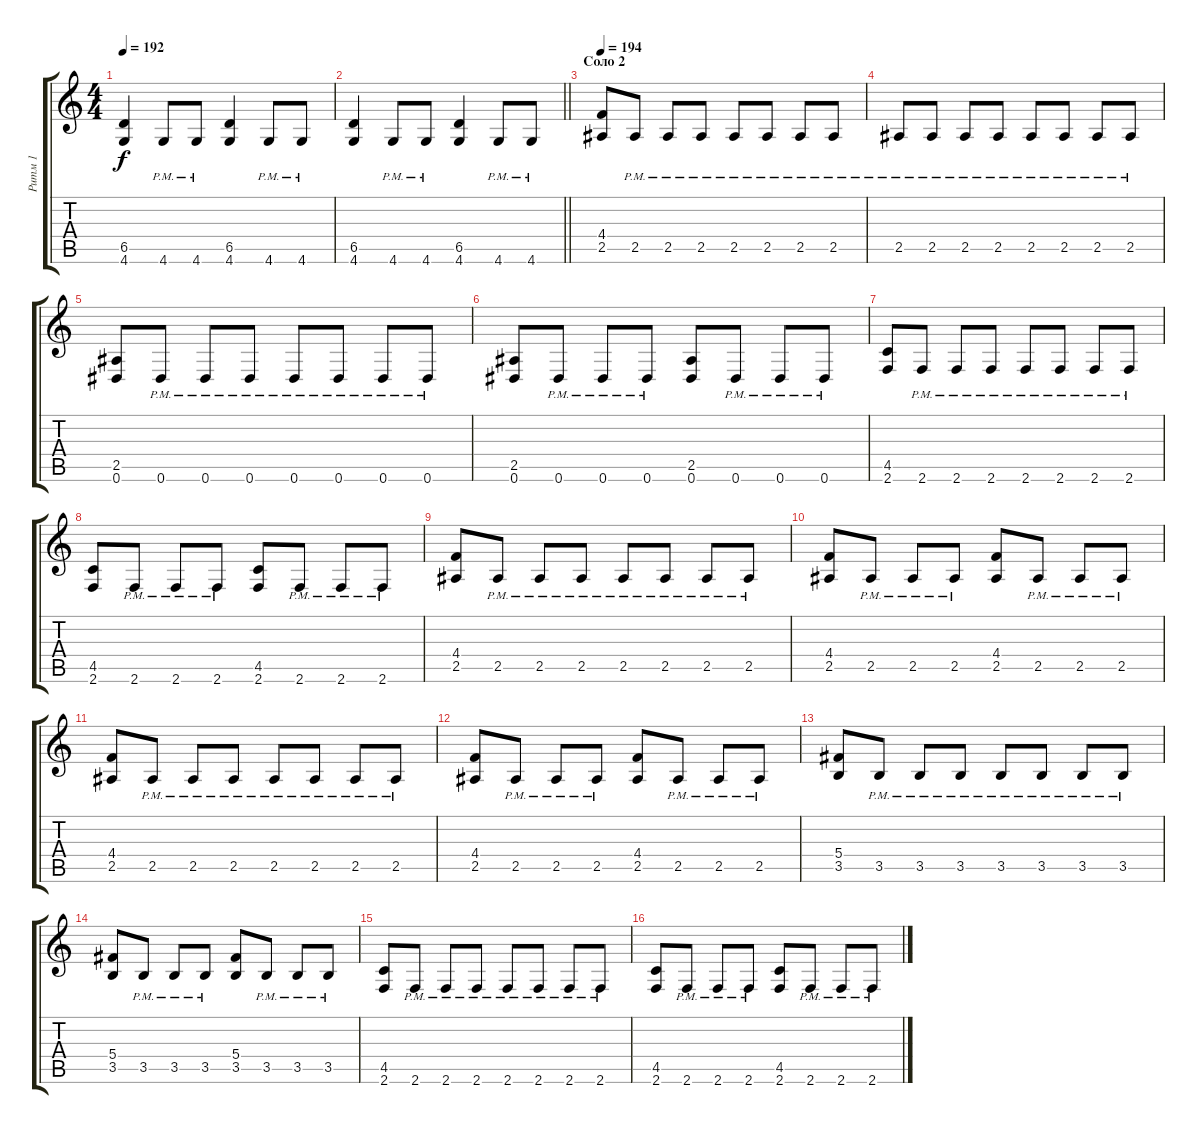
\track ("Ритм 1" "Ритм 1") {instrument distortionguitar}
\staff {score tabs}
\tuning (Eb4 Bb3 Gb3 Db3 Ab2 Eb2) {hide}
\ts (4 4)
\tempo 192
\clef g2
\ks c
(6.5 4.6).4{dy f} 4.6{pm}.8 4.6{pm}.8 (6.5 4.6).4 4.6{pm}.8 4.6{pm}.8 |
\barLineRight lightlight
(6.5 4.6).4 4.6{pm}.8 4.6{pm}.8 (6.5 4.6).4 4.6{pm}.8 4.6{pm}.8 |
\section ("" "Соло 2")
\tempo 194
(4.4 2.5).8 2.5{pm}.8 2.5{pm}.8 2.5{pm}.8 2.5{pm}.8 2.5{pm}.8 2.5{pm}.8 2.5{pm}.8 |
2.5{pm}.8 2.5{pm}.8 2.5{pm}.8 2.5{pm}.8 2.5{pm}.8 2.5{pm}.8 2.5{pm}.8 2.5{pm}.8 |
(2.5 0.6).8 0.6{pm}.8 0.6{pm}.8 0.6{pm}.8 0.6{pm}.8 0.6{pm}.8 0.6{pm}.8 0.6{pm}.8 |
(2.5 0.6).8 0.6{pm}.8 0.6{pm}.8 0.6{pm}.8 (2.5 0.6).8 0.6{pm}.8 0.6{pm}.8 0.6{pm}.8 |
(4.5 2.6).8 2.6{pm}.8 2.6{pm}.8 2.6{pm}.8 2.6{pm}.8 2.6{pm}.8 2.6{pm}.8 2.6{pm}.8 |
(4.5 2.6).8 2.6{pm}.8 2.6{pm}.8 2.6{pm}.8 (4.5 2.6).8 2.6{pm}.8 2.6{pm}.8 2.6{pm}.8 |
(4.4 2.5).8 2.5{pm}.8 2.5{pm}.8 2.5{pm}.8 2.5{pm}.8 2.5{pm}.8 2.5{pm}.8 2.5{pm}.8 |
(4.4 2.5).8 2.5{pm}.8 2.5{pm}.8 2.5{pm}.8 (4.4 2.5).8 2.5{pm}.8 2.5{pm}.8 2.5{pm}.8 |
(4.4 2.5).8 2.5{pm}.8 2.5{pm}.8 2.5{pm}.8 2.5{pm}.8 2.5{pm}.8 2.5{pm}.8 2.5{pm}.8 |
(4.4 2.5).8 2.5{pm}.8 2.5{pm}.8 2.5{pm}.8 (4.4 2.5).8 2.5{pm}.8 2.5{pm}.8 2.5{pm}.8 |
(5.4 3.5).8 3.5{pm}.8 3.5{pm}.8 3.5{pm}.8 3.5{pm}.8 3.5{pm}.8 3.5{pm}.8 3.5{pm}.8 |
(5.4 3.5).8 3.5{pm}.8 3.5{pm}.8 3.5{pm}.8 (5.4 3.5).8 3.5{pm}.8 3.5{pm}.8 3.5{pm}.8 |
(4.5 2.6).8 2.6{pm}.8 2.6{pm}.8 2.6{pm}.8 2.6{pm}.8 2.6{pm}.8 2.6{pm}.8 2.6{pm}.8 |
(4.5 2.6).8 2.6{pm}.8 2.6{pm}.8 2.6{pm}.8 (4.5 2.6).8 2.6{pm}.8 2.6{pm}.8 2.6{pm}.8
